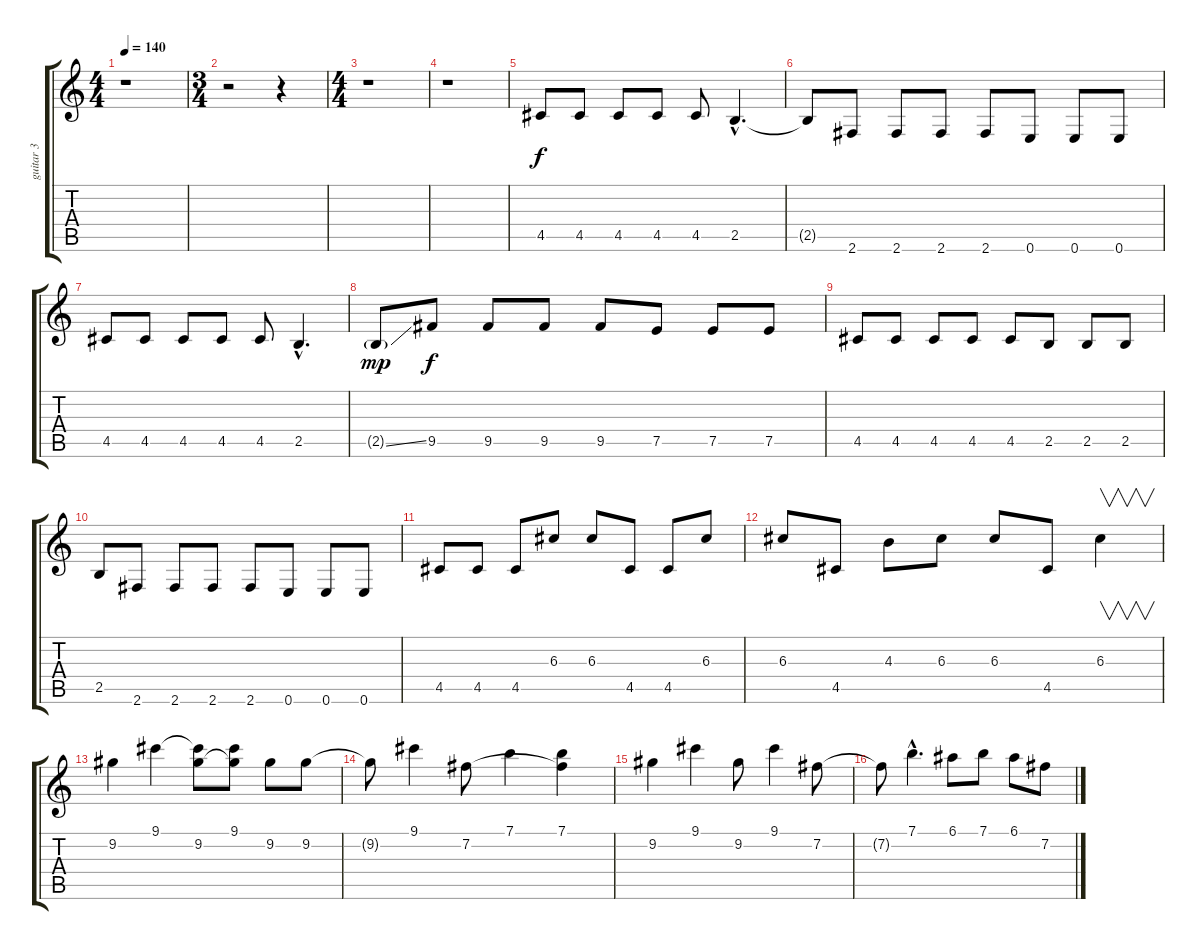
\track ("guitar 3" "guitar 3") {instrument distortionguitar}
\staff {score tabs}
\tuning (E4 B3 G3 D3 A2 E2) {hide}
\ts (4 4)
\tempo 140
\clef g2
\ks c
r.1{dy f} |
\ts (3 4)
r.2 r.4 |
\ts (4 4)
r.1 |
r.1 |
4.5.8 4.5.8 4.5.8 4.5.8 4.5.8 2.5{hac}.4{d} |
2.5{t}.8 2.6.8 2.6.8 2.6.8 2.6.8 0.6.8 0.6.8 0.6.8 |
4.5.8 4.5.8 4.5.8 4.5.8 4.5.8 2.5{hac}.4{d} |
2.5{ss g}.8{dy mp} 9.5.8{dy f} 9.5.8 9.5.8 9.5.8 7.5.8 7.5.8 7.5.8 |
4.5.8 4.5.8 4.5.8 4.5.8 4.5.8 2.5.8 2.5.8 2.5.8 |
2.5.8 2.6.8 2.6.8 2.6.8 2.6.8 0.6.8 0.6.8 0.6.8 |
4.5.8 4.5.8 4.5.8 6.3.8 6.3.8 4.5.8 4.5.8 6.3.8 |
6.3.8 4.5.8 4.3.8 6.3.8 6.3.8 4.5.8 6.3.4{v} |
9.2.4 9.1.4 (9.1{t} 9.2).8 (9.1 9.2{t}).8 9.2.8 9.2.8 |
9.2{t}.8 9.1.4 7.2.8 7.1.4 (7.1 7.2{t}).4 |
9.2.4 9.1.4 9.2.8 9.1.4 7.2.8 |
7.2{t}.8 7.1{hac}.4{d} 6.1.8 7.1.8 6.1.8 7.2.8
